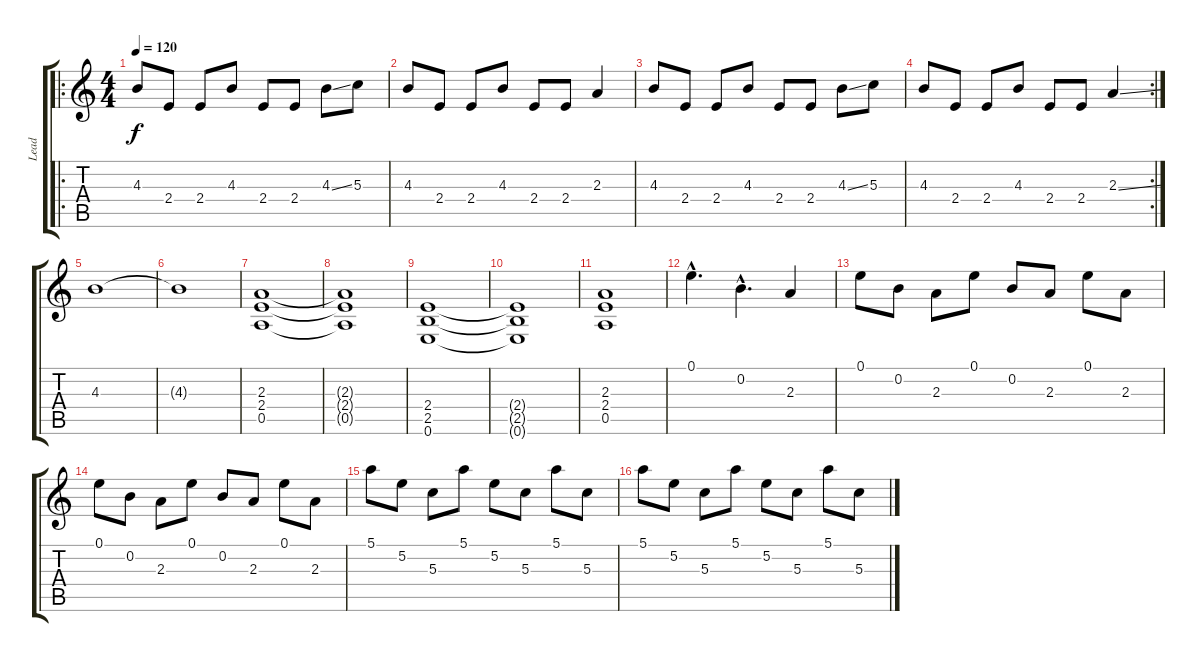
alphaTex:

\track ("Lead" "Lead") {instrument distortionguitar}
\staff {score tabs}
\tuning (E4 B3 G3 D3 A2 E2) {hide}
\ro
\ts (4 4)
\tempo 120
\clef g2
\ks c
4.3.8{dy f instrument distortionguitar} 2.4.8 2.4.8 4.3.8 2.4.8 2.4.8 4.3{ss}.8 5.3.8 |
4.3.8 2.4.8 2.4.8 4.3.8 2.4.8 2.4.8 2.3.4 |
4.3.8 2.4.8 2.4.8 4.3.8 2.4.8 2.4.8 4.3{ss}.8 5.3.8 |
\rc 2
4.3.8 2.4.8 2.4.8 4.3.8 2.4.8 2.4.8 2.3{ss}.4 |
4.3.1 |
4.3{t}.1 |
(2.3 2.4 0.5).1 |
(2.3{t} 2.4{t} 0.5{t}).1 |
(2.4 2.5 0.6).1 |
(2.4{t} 2.5{t} 0.6{t}).1 |
(2.3 2.4 0.5).1 |
0.1{hac}.4{d} 0.2{hac}.4{d} 2.3.4 |
0.1.8 0.2.8 2.3.8 0.1.8 0.2.8 2.3.8 0.1.8 2.3.8 |
0.1.8 0.2.8 2.3.8 0.1.8 0.2.8 2.3.8 0.1.8 2.3.8 |
5.1.8 5.2.8 5.3.8 5.1.8 5.2.8 5.3.8 5.1.8 5.3.8 |
5.1.8 5.2.8 5.3.8 5.1.8 5.2.8 5.3.8 5.1.8 5.3.8
